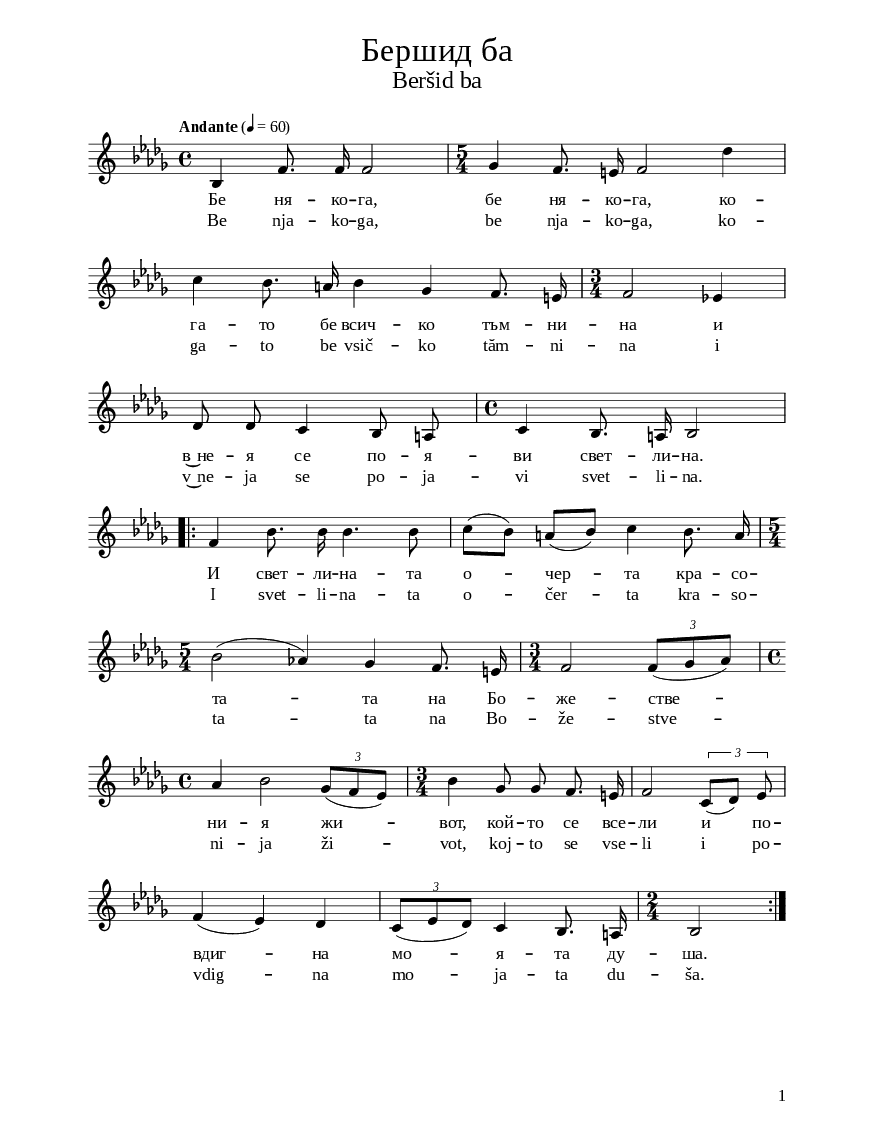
\version "2.24.1"

% include paper part and global functions
\include "include/globals.ily"

\bookpart {
  \label #'ref098
  \tocItem \markup "Бершид ба – Beršid ba"
  \include "include/bookpart-paper.ily"
  \score {
    \include "include/score-layout.ily"


    \new Voice \absolute  {
      \clef treble
      \key bes \minor
      \time 4/4
      \tempoFunc "Andante" 4 "60"

      \autoBeamOff

      \autoBeamOff

      bes4 f'8. f'16 f'2 | \time 5/4  ges'4 f'8. e'16 f'2 des''4 \break |

      c''4 bes'8. a'16 bes'4 ges' f'8. e'16 | \time 3/4  f'2 ees'!4 \break |

      des'8 des' c'4 bes8 a | \time 4/4  c'4 bes8. a16 bes2 \break |

      \repeat volta 2 {
        f'4 bes'8. bes'16 bes'4. bes'8 | \autoBeamOn c''8  ( bes')  a' ( bes' ) c''4 \autoBeamOff bes'8. a'16 \break |

        \time 5/4  | bes'2 ( as'!4 )  ges' f'8. e'16 | \time 3/4  f'2 \times 2/3  {  f'8 [ ( ges' as'8 ) ] } \break |

        \time 4/4  as'4 bes'2  \times 2/3  {  ges'8 ( [ f' es'8 ] ) } | \time 3/4  bes'4 ges'8 ges' f'8. e'16

        f'2 \times 2/3 { c'8 [ ( des' ) ] es'8  } | \break

        f'4 ( es' ) des' | \times 2/3  { c'8 [ ( es' des'8 ) ] } c'4 bes8. a16  | \time 2/4  bes2  \break |

      }
    }

    \addlyrics {
      Бе ня -- ко  -- га, бе ня -- ко -- га,
      ко -- га -- то бе всич -- ко тъм -- ни -- на
      и в~не -- я се по -- я -- ви свет -- ли -- на.
      И свет -- ли -- на -- та о -- чер -- та кра -- со -- та -- та
      на Бо -- же -- стве -- ни -- я жи -- вот,
      кой -- то се все -- ли
      и по -- вдиг -- на мо -- я -- та ду -- ша.
    }

    \addlyrics {
      Be nja -- ko  -- ga, be nja -- ko -- ga,
      ko -- ga -- to be vsič -- ko tăm -- ni -- na
      i v~ne -- ja se po -- ja -- vi svet -- li -- na.
      I svet -- li -- na -- ta o -- čer -- ta kra -- so -- ta -- ta
      na Bo -- že -- stve -- ni -- ja ži -- vot,
      koj -- to se vse -- li
      i po -- vdig -- na mo -- ja -- ta du -- ša.
    }


    \header {
      title = \titleFunc "Бершид ба" "Beršid ba"
    }

    \midi{}

  } % score

  %\markup \dc-one "D.C."
  %

  % include foreign translation(s) of the song
  \pageBreak
  \version "2.20.0"

\markup \fill-line { \fontsize #deTitleFontSize "Bershid ba" }
\markup \null
\markup \null
\markup \fontsize #deCoupletFontSize {
  \hspace #10
  \override #`(baseline-skip . ,deCoupletBaselineSkip)

  \column {
     \line { " " }      
    
       \line { " " Es war einmal, es war einmal,}

   \line { " "als alles Dunkelheit war}

   \line { " "und in ihr erschien das Licht.}

   \line { " "Und das Licht zeichnete die Schönheit des göttlichen Lebens, }

   \line { " "das sich einverleibt hat }

   \line { " "und erhob meine Seele.}
      
       
    }
    
    
}
    


} % bookpart
